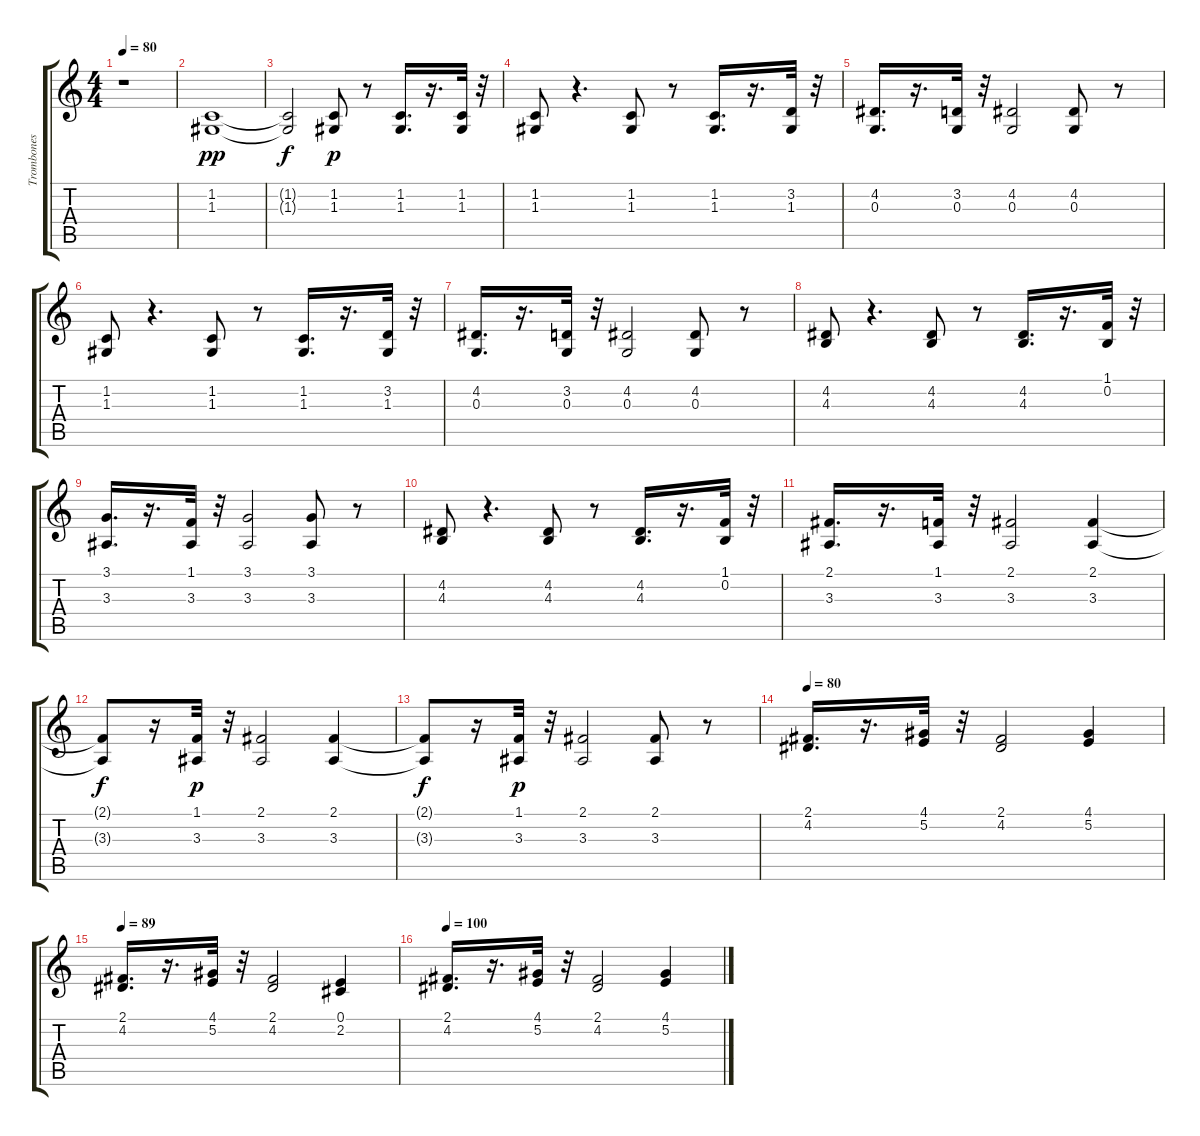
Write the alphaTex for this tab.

\track ("Trombones" "Trombones") {instrument pizzicatostrings}
\staff {score tabs}
\tuning (E4 B3 G3 D3 A2 E2) {hide}
\ts (4 4)
\tempo 80
\clef g2
\ks c
r.1{dy p} |
(1.2 1.3).1{dy pp} |
(1.2{t} 1.3{t}).2{dy f} (1.2 1.3).8{dy p} r.8 (1.2 1.3).16{d} r.16{d} (1.2 1.3).32 r.32 |
(1.2 1.3).8 r.4{d} (1.2 1.3).8 r.8 (1.2 1.3).16{d} r.16{d} (3.2 1.3).32 r.32 |
(4.2 0.3).16{d} r.16{d} (3.2 0.3).32 r.32 (4.2 0.3).2 (4.2 0.3).8 r.8 |
(1.2 1.3).8 r.4{d} (1.2 1.3).8 r.8 (1.2 1.3).16{d} r.16{d} (3.2 1.3).32 r.32 |
(4.2 0.3).16{d} r.16{d} (3.2 0.3).32 r.32 (4.2 0.3).2 (4.2 0.3).8 r.8 |
(4.2 4.3).8 r.4{d} (4.2 4.3).8 r.8 (4.2 4.3).16{d} r.16{d} (1.1 0.2).32 r.32 |
(3.1 3.3).16{d} r.16{d} (1.1 3.3).32 r.32 (3.1 3.3).2 (3.1 3.3).8 r.8 |
(4.2 4.3).8 r.4{d} (4.2 4.3).8 r.8 (4.2 4.3).16{d} r.16{d} (1.1 0.2).32 r.32 |
(2.1 3.3).16{d} r.16{d} (1.1 3.3).32 r.32 (2.1 3.3).2 (2.1 3.3).4 |
(2.1{t} 3.3{t}).8{dy f} r.16 (1.1 3.3).32{dy p} r.32 (2.1 3.3).2 (2.1 3.3).4 |
(2.1{t} 3.3{t}).8{dy f} r.16 (1.1 3.3).32{dy p} r.32 (2.1 3.3).2 (2.1 3.3).8 r.8 |
\tempo 80
(2.1 4.2).16{d} r.16{d} (4.1 5.2).32 r.32 (2.1 4.2).2 (4.1 5.2).4 |
\tempo 89
(2.1 4.2).16{d} r.16{d} (4.1 5.2).32 r.32 (2.1 4.2).2 (0.1 2.2).4 |
\tempo 100
(2.1 4.2).16{d} r.16{d} (4.1 5.2).32 r.32 (2.1 4.2).2 (4.1 5.2).4
